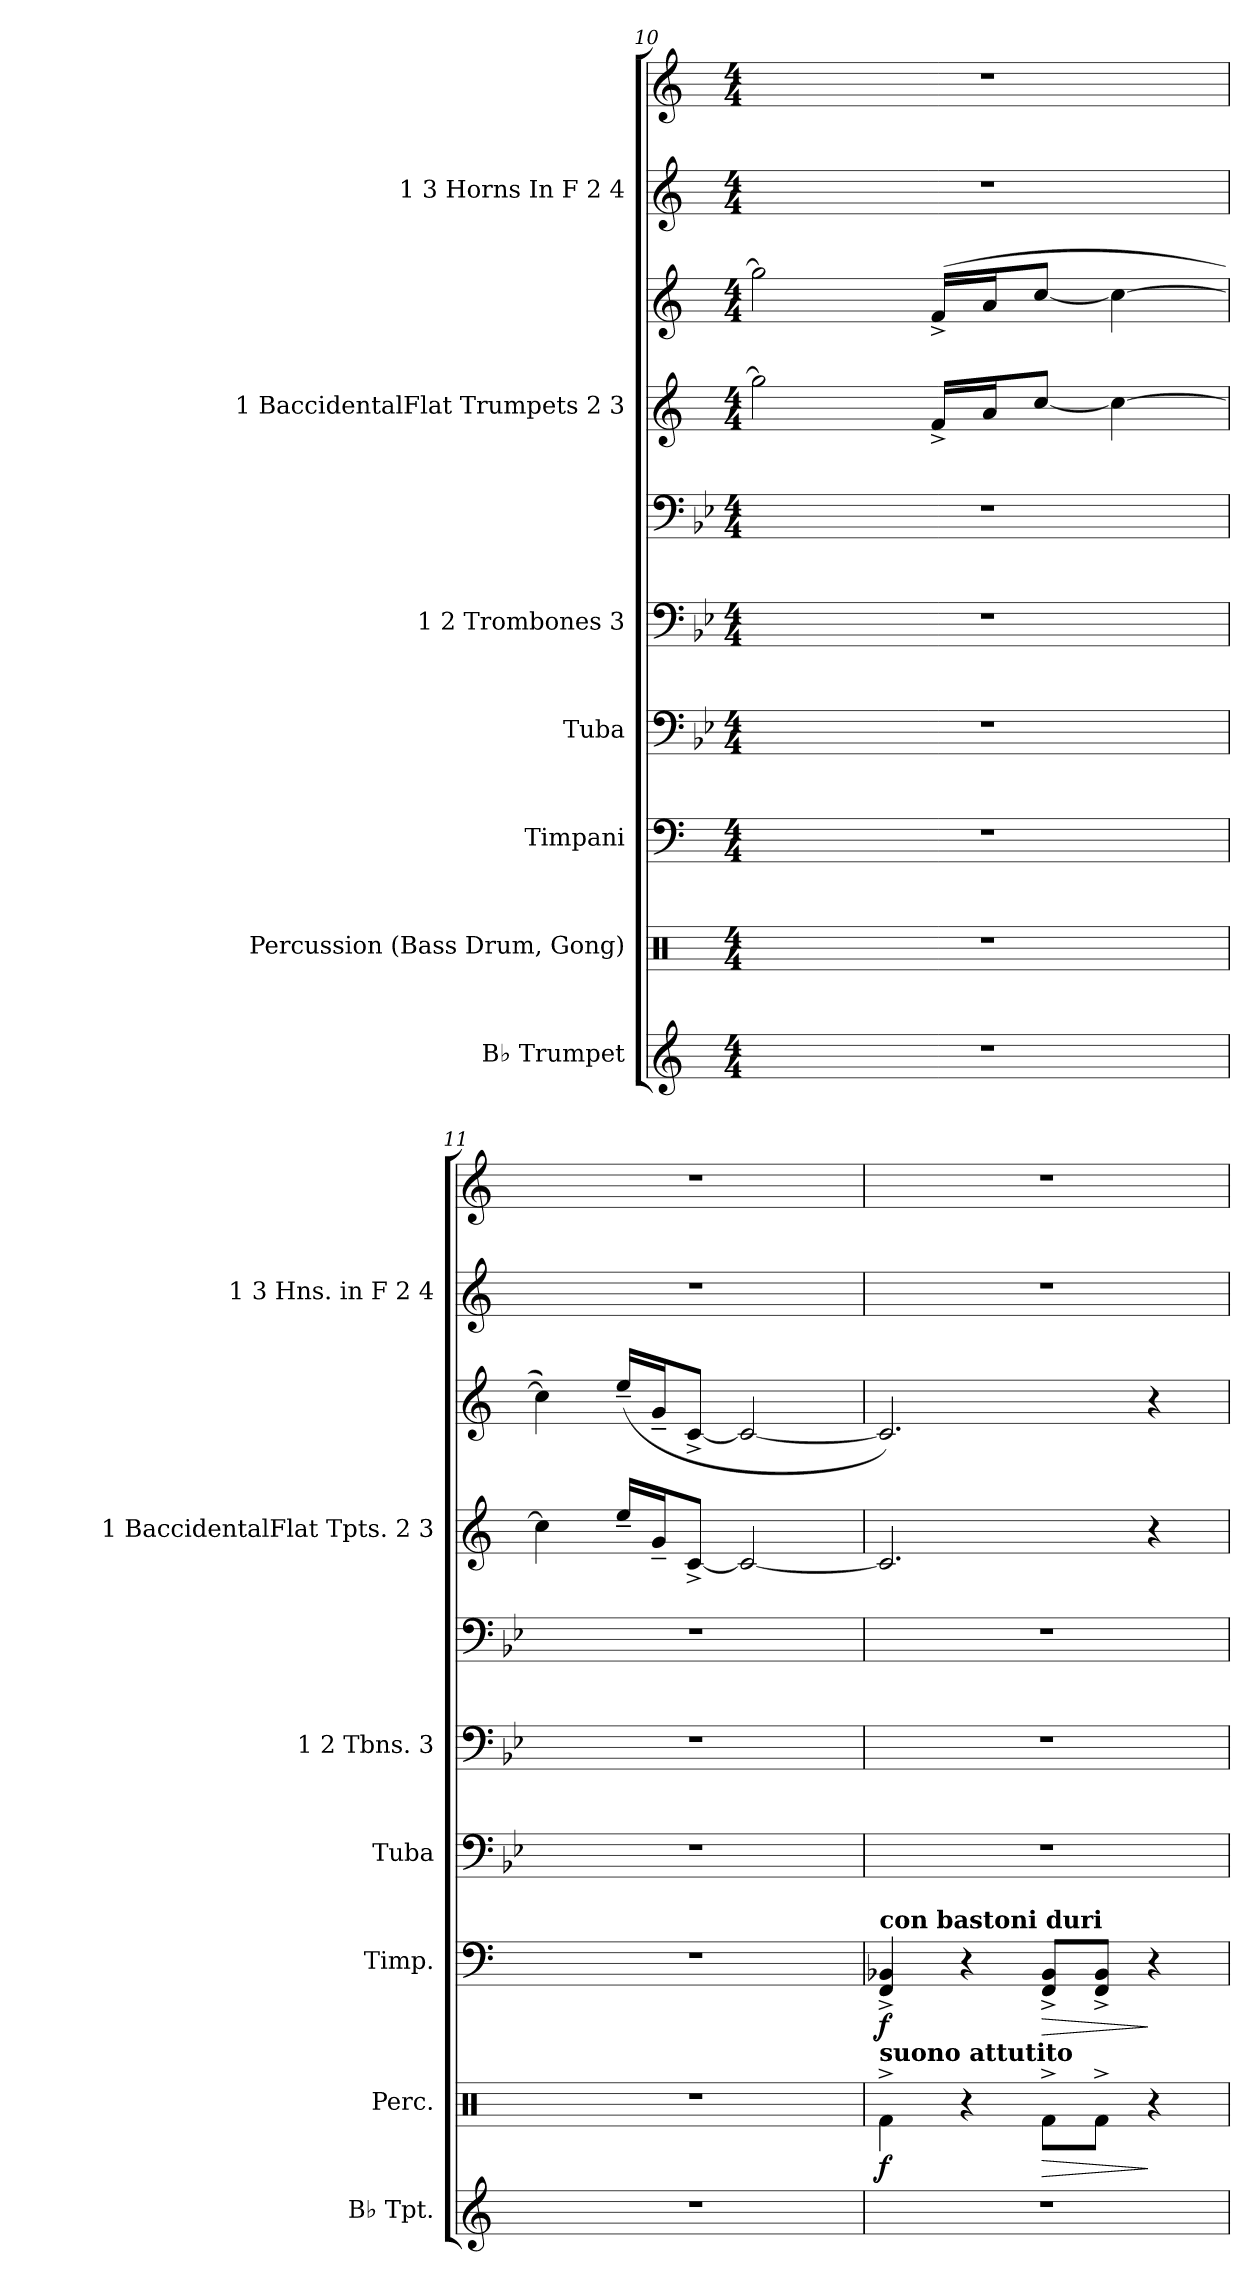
**kern	**kern	**dynam	**kern	**dynam	**kern	**kern	**kern	**kern	**kern	**kern	**kern
*part7	*part6	*part6	*part5	*part5	*part4	*part3	*part3	*part2	*part2	*part1	*part1
*staff10	*staff9	*staff9	*staff8	*staff8	*staff7	*staff6	*staff5	*staff4	*staff3	*staff2	*staff1
*I"B♭ Trumpet	*I"Percussion (Bass Drum, Gong)	*	*I"Timpani	*	*I"Tuba	*I"1                   2 Trombones                          3	*	*I"1  BaccidentalFlat Trumpets                           2                     3	*	*I"1          3 Horns In F                2          4	*
*I'B♭ Tpt.	*I'Perc.	*	*I'Timp.	*	*I'Tuba	*I'1        2 Tbns.        3	*	*I'1  BaccidentalFlat Tpts.            2            3	*	*I'1          3 Hns. in F          2          4	*
*clefG2	*clefX	*	*clefF4	*	*clefF4	*clefF4	*clefF4	*clefG2	*clefG2	*clefG2	*clefG2
*ITrd1c2	*	*	*	*	*	*	*	*ITrd1c2	*ITrd1c2	*ITrd4c7	*ITrd4c7
*k[b-e-]	*k[]	*	*k[]	*	*k[b-e-]	*k[b-e-]	*k[b-e-]	*k[b-e-]	*k[b-e-]	*k[b-]	*k[b-]
*M4/4	*M4/4	*	*M4/4	*	*M4/4	*M4/4	*M4/4	*M4/4	*M4/4	*M4/4	*M4/4
=10	=10	=10	=10	=10	=10	=10	=10	=10	=10	=10	=10
1r	1r	.	1r	.	1r	1r	1r	2ff\]	2ff\]	1r	1r
.	.	.	.	.	.	.	.	16e-^/LL	(16e-^/LL	.	.
.	.	.	.	.	.	.	.	16g/J	16g/J	.	.
.	.	.	.	.	.	.	.	[8b-/J	[8b-/J	.	.
.	.	.	.	.	.	.	.	4b-\_	4b-\_	.	.
=11	=11	=11	=11	=11	=11	=11	=11	=11	=11	=11	=11
1r	1r	.	1r	.	1r	1r	1r	4b-\]	4b-\])	1r	1r
.	.	.	.	.	.	.	.	16dd~/LL	(16dd~/LL	.	.
.	.	.	.	.	.	.	.	16f~/J	16f~/J	.	.
.	.	.	.	.	.	.	.	[8B-^/J	[8B-^/J	.	.
.	.	.	.	.	.	.	.	2B-/_	2B-/_	.	.
=12	=12	=12	=12	=12	=12	=12	=12	=12	=12	=12	=12
!	!	!	!LO:TX:a:B:t=con bastoni duri	!	!	!	!	!	!	!	!
!	!LO:TX:a:B:t=suono attutito	!	!	!	!	!	!	!	!	!	!
!	!	!LO:DY:b	!	!LO:DY:b	!	!	!	!	!	!	!
1r	4Rf^\	f	4FF/^ 4BB-X/^	f	1r	1r	1r	2.B-/]	2.B-/])	1r	1r
.	4r	.	4r	.	.	.	.	.	.	.	.
!	!	!LO:HP:b	!	!LO:HP:b	!	!	!	!	!	!	!
.	8Rf^\L	>	8FF/^ 8BB-/^L	>	.	.	.	.	.	.	.
.	8Rf^\J	.	8FF/^ 8BB-/^J	.	.	.	.	.	.	.	.
.	4r	]	4r	]	.	.	.	4r	4r	.	.
=	=	=	=	=	=	=	=	=	=	=	=
*-	*-	*-	*-	*-	*-	*-	*-	*-	*-	*-	*-
